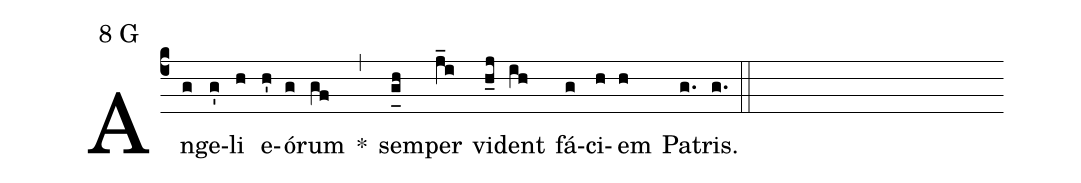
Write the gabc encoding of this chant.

mode:8 G;
%%
(c4) An(g)ge(g')li(h) e(h')ó(g)rum(gf) *(,) sem(g_[uh:l]h)per(j_i) vi(h_j)dent(ih) fá(g)ci(h)em(h) Pa(g.)tris.(g.) (::)
